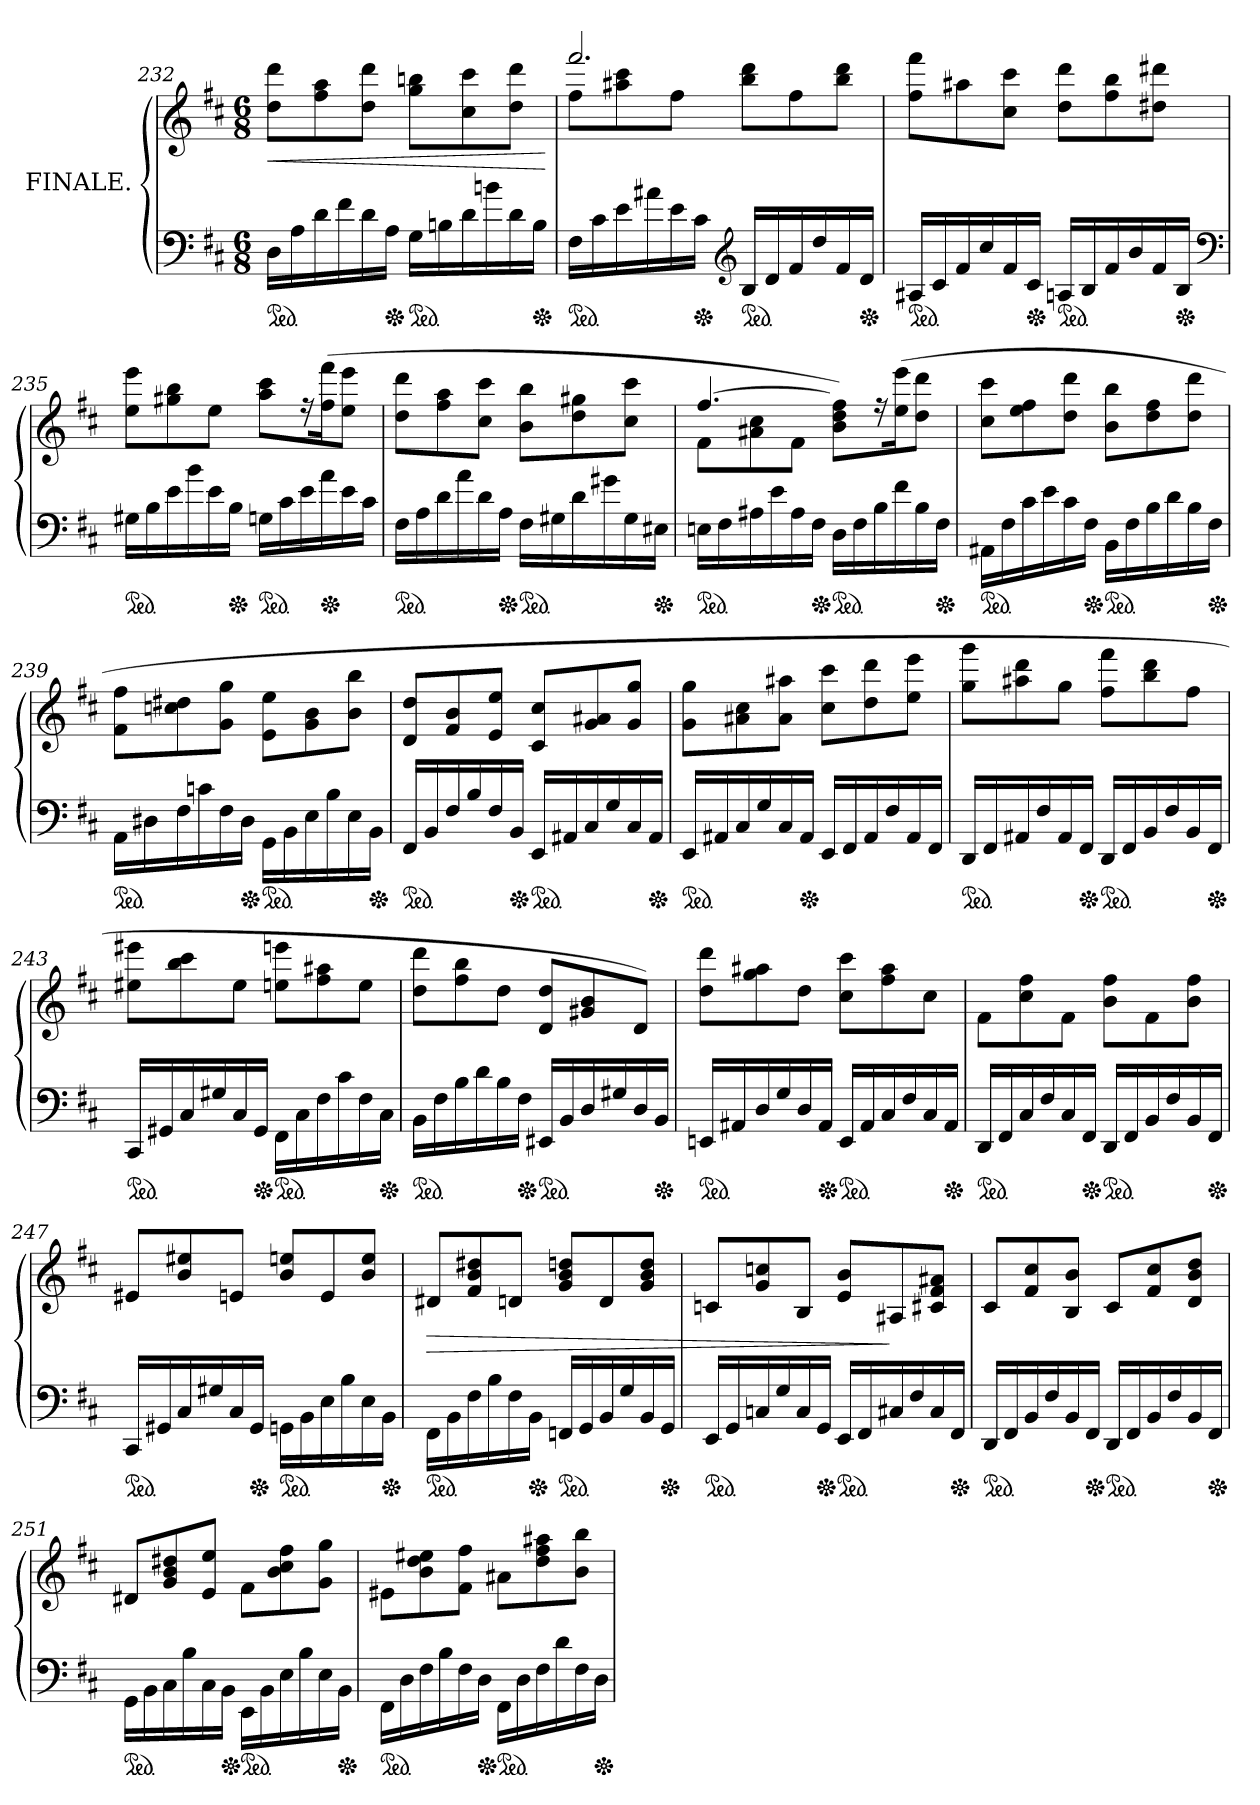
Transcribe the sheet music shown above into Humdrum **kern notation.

**kern	**kern	**dynam
*part1	*part1	*part1
*staff2	*staff1	*staff1/2
*I"FINALE.	*	*
*clefF4	*clefG2	*
*k[f#c#]	*k[f#c#]	*
*M6/8	*M6/8	*
*ped	*	*
=232	=232	=232
16D\LL	8dd 8dddL	<
16A	.	.
16d	8ff# 8aa	.
16f#	.	.
16d	8dd 8dddJ	.
*Xped	*	*
16AJJ	.	.
*ped	*	*
16G\LL	8gg 8bbnL	.
16Bn	.	.
16d	8cc# 8ccc#	.
16bn	.	.
16d	8dd 8dddJ	.
*Xped	*	*
16BJJ	.	.
.	.	[
=233	=233	=233
*	*^	*
*ped	*	*	*
16F#\LL	2.fff#	8ff#L	.
16c#	.	.	.
16e	.	8aa#X 8ccc#	.
16a#X	.	.	.
16e	.	8ff#J	.
*Xped	*	*	*
16c#JJ	.	.	.
*clefG2	*	*	*
*ped	*	*	*
16B/LL	.	8bb 8dddL	.
16d	.	.	.
16f#	.	8ff#	.
16dd	.	.	.
16f#	.	8bb 8dddJ	.
*Xped	*	*	*
16dJJ	.	.	.
*	*v	*v	*
=234	=234	=234
*ped	*	*
16A#X/LL	8ff# 8fff#L	.
16c#	.	.
16f#	8aa#X	.
16cc#	.	.
16f#	8cc# 8ccc#J	.
*Xped	*	*
16c#JJ	.	.
*ped	*	*
16An/LL	8dd 8dddL	.
16B	.	.
16f#	8ff# 8bb	.
16b	.	.
16f#	8dd#X 8ddd#XJ	.
*Xped	*	*
16BJJ	.	.
*clefF4	*	*
=235	=235	=235
*ped	*	*
16G#X\LL	8ee 8eeeL	.
16B	.	.
16e	8gg#X 8bb	.
16b	.	.
16e	8eeJ	.
*Xped	*	*
16BJJ	.	.
*ped	*	*
16Gn\LL	8aa 8ccc#L	.
16c#	.	.
16e	16rff	.
*Xped	*	*
16a	(>16ff# 16fff#K	.
16e	8ee 8eeeJ	.
16c#JJ	.	.
=236	=236	=236
*ped	*	*
16F#\LL	8dd 8dddL	.
16A	.	.
16d	8ff# 8aa	.
16a	.	.
16d	8cc# 8ccc#J	.
*Xped	*	*
16AJJ	.	.
*ped	*	*
16F#\LL	8b 8bbL	.
16G#X	.	.
16d	8dd 8gg#X	.
16g#X	.	.
16G#	8cc# 8ccc#J	.
*Xped	*	*
16E#XJJ	.	.
=237	=237	=237
*	*^	*
*ped	*	*	*
16En\LL	[4.ff#	8f#L	.
16F#	.	.	.
16A#X	.	8a#X 8cc#	.
16e	.	.	.
16A#	.	8f#J	.
*Xped	*	*	*
16F#JJ	.	.	.
*ped	*	*	*
16D\LL	8b\ 8dd\ 8ff#]\L)	4.ryy	.
16F#	.	.	.
16B	16rff	.	.
16f#	(>16ee 16eeeK	.	.
16B	8dd 8dddJ	.	.
*Xped	*	*	*
16F#JJ	.	.	.
*	*v	*v	*
=238	=238	=238
*ped	*	*
16AA#X\LL	8cc# 8ccc#L	.
16F#	.	.
16c#	8ee 8ff#	.
16e	.	.
16c#	8dd 8dddJ	.
*Xped	*	*
16F#JJ	.	.
*ped	*	*
16BB\LL	8b 8bbL	.
16F#	.	.
16B	8dd 8ff#	.
16d	.	.
16B	8dd 8dddJ	.
*Xped	*	*
16F#JJ	.	.
=239	=239	=239
*ped	*	*
16AA\LL	8f# 8ff#L	.
16D#X	.	.
16F#	8ccn 8dd#X	.
16cn	.	.
16F#	8g 8ggJ	.
*Xped	*	*
16D#JJ	.	.
*ped	*	*
16GG\LL	8e 8eeL	.
16BB	.	.
16E	8g 8b	.
16B	.	.
16E	8b 8bbJ	.
*Xped	*	*
16BBJJ	.	.
=240	=240	=240
*ped	*	*
16FF#/LL	8d 8ddL	.
16BB/	.	.
16F#/	8f# 8b	.
16B/	.	.
16F#/	8e 8eeJ	.
*Xped	*	*
16BB/JJ	.	.
*ped	*	*
16EELL	8c# 8cc#L	.
16AA#X	.	.
16C#	8g 8a#X	.
16G	.	.
16C#	8g 8ggJ	.
*Xped	*	*
16AA#JJ	.	.
=241	=241	=241
*ped	*	*
16EELL	8g 8ggL	.
16AA#X	.	.
16C#	8a#X 8cc#	.
16G	.	.
16C#	8a# 8aa#XJ	.
*Xped	*	*
16AA#JJ	.	.
16EELL	8cc# 8ccc#L	.
16FF#	.	.
16AA#	8dd 8ddd	.
16F#	.	.
16AA#	8ee 8eeeJ	.
16FF#JJ	.	.
=242	=242	=242
*ped	*	*
16DDLL	8gg 8gggL	.
16FF#	.	.
16AA#X	8aa#X 8ddd	.
16F#	.	.
16AA#	8ggJ	.
*Xped	*	*
16FF#JJ	.	.
*ped	*	*
16DDLL	8ff# 8fff#L	.
16FF#	.	.
16BB	8bb 8ddd	.
16F#	.	.
16BB	8ff#J	.
*Xped	*	*
16FF#JJ	.	.
=243	=243	=243
*ped	*	*
16CC#LL	8ee#X 8eee#XL	.
16GG#X	.	.
16C#	8bb 8ccc#	.
16G#X	.	.
16C#	8ee#J	.
*Xped	*	*
16GG#JJ	.	.
*ped	*	*
16FF#\LL	8een 8eeenL	.
16C#	.	.
16F#	8ff# 8aa#X	.
16c#	.	.
16F#	8eeJ	.
*Xped	*	*
16C#JJ	.	.
=244	=244	=244
*ped	*	*
16BB\LL	8dd\ 8ddd\L	.
16F#	.	.
16B	8ff# 8bb	.
16d	.	.
16B	8ddJ	.
*Xped	*	*
16F#JJ	.	.
*ped	*	*
16EE#XLL	8d 8ddL	.
16BB	.	.
16D	8g#X 8b	.
16G#X	.	.
16D	8dJ)	.
*Xped	*	*
16BBJJ	.	.
=245	=245	=245
*ped	*	*
16EEnLL	8dd\ 8ddd\L	.
16AA#X	.	.
16D	8gg 8aa#X	.
16G	.	.
16D	8ddJ	.
*Xped	*	*
16AA#JJ	.	.
*ped	*	*
16EELL	8cc#\ 8ccc#\L	.
16AA#	.	.
16C#	8ff# 8aa#	.
16F#	.	.
16C#	8cc#J	.
*Xped	*	*
16AA#JJ	.	.
=246	=246	=246
*ped	*	*
16DDLL	8f#\L	.
16FF#	.	.
16C#	8cc# 8ff#	.
16F#	.	.
16C#	8f#J	.
*Xped	*	*
16FF#JJ	.	.
*ped	*	*
16DDLL	8b\ 8ff#\L	.
16FF#	.	.
16BB	8f#	.
16F#	.	.
16BB	8b 8ff#J	.
*Xped	*	*
16FF#JJ	.	.
=247	=247	=247
*ped	*	*
16CC#LL	8e#XL	.
16GG#X	.	.
16C#	8b 8ee#X	.
16G#X	.	.
16C#	8enJ	.
*Xped	*	*
16GG#JJ	.	.
*ped	*	*
16GGn\LL	8b 8eenL	.
16BB	.	.
16E	8e	.
16B	.	.
16E	8b 8eeJ	.
*Xped	*	*
16BBJJ	.	.
=248	=248	=248
*ped	*	*
16FF#\LL	8d#XL	>
16BB	.	.
16F#	8f# 8b 8dd#X	.
16B	.	.
16F#	8dnJ	.
*Xped	*	*
16BBJJ	.	.
*ped	*	*
16FFnLL	8g 8b 8ddnL	.
16GG	.	.
16BB	8d	.
16G	.	.
16BB	8g 8b 8ddJ	.
*Xped	*	*
16GGJJ	.	.
=249	=249	=249
*ped	*	*
16EELL	8cnL	.
16GG	.	.
16Cn	8g 8ccn	.
16G	.	.
16C	8BJ	.
*Xped	*	*
16GGJJ	.	.
*ped	*	*
16EELL	8e 8bL	.
16FF#	.	.
16C#X	8A#X	]
16F#	.	.
16C#	8c#X 8f# 8a#XJ	.
*Xped	*	*
16FF#JJ	.	.
=250	=250	=250
*ped	*	*
16DDLL	8c#L	.
16FF#	.	.
16BB	8f# 8cc#	.
16F#	.	.
16BB	8B 8bJ	.
*Xped	*	*
16FF#JJ	.	.
*ped	*	*
16DDLL	8c#L	.
16FF#	.	.
16BB	8f# 8cc#	.
16F#	.	.
16BB	8d 8b 8ddJ	.
*Xped	*	*
16FF#JJ	.	.
=251	=251	=251
*ped	*	*
16GG\LL	8d#XL	.
16BB	.	.
16C#	8g 8b 8dd#X	.
16B	.	.
16C#	8e 8eeJ	.
*Xped	*	*
16BBJJ	.	.
*ped	*	*
16EE\LL	8f#\L	.
16BB	.	.
16E	8b 8cc# 8ff#	.
16B	.	.
16E	8g 8ggJ	.
*Xped	*	*
16BBJJ	.	.
=252	=252	=252
*ped	*	*
16FF#\LL	8e#X\L	.
16D	.	.
16F#	8b 8dd 8ee#X	.
16B	.	.
16F#	8f# 8ff#J	.
*Xped	*	*
16DJJ	.	.
*ped	*	*
16FF#\LL	8a#X\L	.
16D	.	.
16F#	8dd 8ff# 8aa#X	.
16d	.	.
16F#	8b 8bbJ	.
*Xped	*	*
16DJJ	.	.
=	=	=
*-	*-	*-
